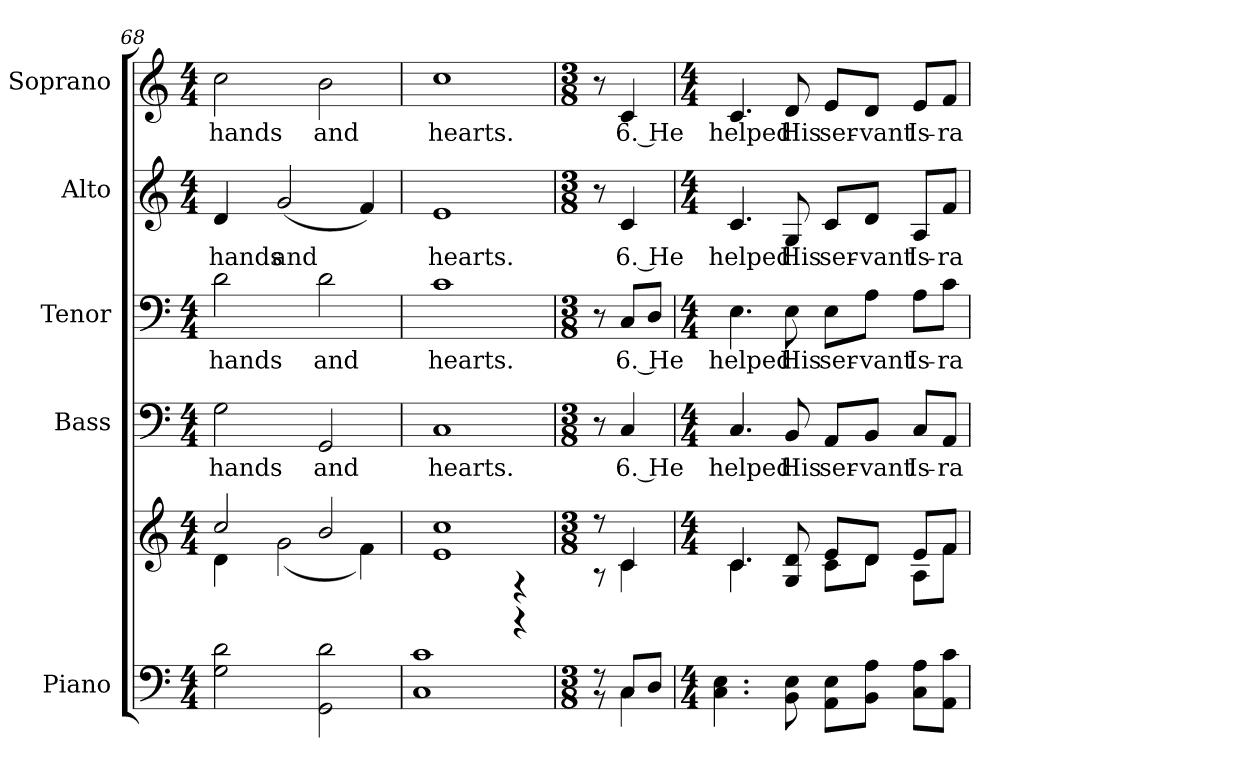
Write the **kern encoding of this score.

**kern	**kern	**kern	**text	**kern	**text	**kern	**text	**kern	**text
*part5	*part5	*part4	*part4	*part3	*part3	*part2	*part2	*part1	*part1
*staff6	*staff5	*staff4	*staff4	*staff3	*staff3	*staff2	*staff2	*staff1	*staff1
*I"Piano	*	*I"Bass	*	*I"Tenor	*	*I"Alto	*	*I"Soprano	*
*I'Pno.	*	*I'B.	*	*I'T.	*	*I'A.	*	*I'S.	*
!!LO:PB:g=z
*clefF4	*clefG2	*clefF4	*	*clefF4	*	*clefG2	*	*clefG2	*
*k[]	*k[]	*k[]	*	*k[]	*	*k[]	*	*k[]	*
*C:	*C:	*C:	*	*C:	*	*C:	*	*C:	*
*M4/4	*M4/4	*M4/4	*	*M4/4	*	*M4/4	*	*M4/4	*
=68	=68	=68	=68	=68	=68	=68	=68	=68	=68
*^	*^	*	*	*	*	*	*	*	*
!	!	!	!	!	!LO:LY:b:color=#000000	!	!	!	!	!	!
!	!	!	!	!	!	!	!LO:LY:b:color=#000000	!	!	!	!
!	!	!	!	!	!	!	!	!	!LO:LY:b:color=#000000	!	!
!	!	!	!	!	!	!	!	!	!	!	!LO:LY:b:color=#000000
2di/yy	2Gi\ 2di	2cci/	4di\	2Gi\	hands	2di\	hands	4di/	hands	2cci\	hands
!	!	!	!	!	!	!	!	!	!LO:LY:b:color=#000000	!	!
.	.	.	(2gi\	.	.	.	.	(2gi/	and	.	.
!	!	!	!	!	!LO:LY:b:color=#000000	!	!	!	!	!	!
!	!	!	!	!	!	!	!LO:LY:b:color=#000000	!	!	!	!
!	!	!	!	!	!	!	!	!	!	!	!LO:LY:b:color=#000000
2di/yy	2GGi\ 2di	2bi/	.	2GGi/	and	2di\	and	.	.	2bi\	and
.	.	.	4fi\)	.	.	.	.	4fi/)	.	.	.
=69	=69	=69	=69	=69	=69	=69	=69	=69	=69	=69	=69
!	!	!	!	!	!LO:LY:b:color=#000000	!	!	!	!	!	!
!	!	!	!	!	!	!	!LO:LY:b:color=#000000	!	!	!	!
!	!	!	!	!	!	!	!	!	!LO:LY:b:color=#000000	!	!
!	!	!	!	!	!	!	!	!	!	!	!LO:LY:b:color=#000000
2.ci/yy	1Ci 1ci	1ei 1cci	2.ei\yy	1Ci	hearts.	1ci	hearts.	1ei	hearts.	1cci	hearts.
4r	.	.	4r	.	.	.	.	.	.	.	.
!!LO:PB:g=z
=70	=70	=70	=70	=70	=70	=70	=70	=70	=70	=70	=70
*M3/8	*	*M3/8	*	*M3/8	*	*M3/8	*	*M3/8	*	*M3/8	*
8r	8r	8r	8r	8r	.	8r	.	8r	.	8r	.
!	!	!	!	!	!LO:LY:b:color=#000000	!	!	!	!	!	!
!	!	!	!	!	!	!	!LO:LY:b:color=#000000	!	!	!	!
!	!	!	!	!	!	!	!	!	!LO:LY:b:color=#000000	!	!
!	!	!	!	!	!	!	!	!	!	!	!LO:LY:b:color=#000000
8Ci/L	4Ci\	4ci/	4ci\	4Ci/	6. He	8Ci/L	6. He	4ci/	6. He	4ci/	6. He
8Di/J	.	.	.	.	.	8Di/J	.	.	.	.	.
=71	=71	=71	=71	=71	=71	=71	=71	=71	=71	=71	=71
*M4/4	*	*M4/4	*	*M4/4	*	*M4/4	*	*M4/4	*	*M4/4	*
!	!	!	!	!	!LO:LY:b:color=#000000	!	!	!	!	!	!
!	!	!	!	!	!	!	!LO:LY:b:color=#000000	!	!	!	!
!	!	!	!	!	!	!	!	!	!LO:LY:b:color=#000000	!	!
!	!	!	!	!	!	!	!	!	!	!	!LO:LY:b:color=#000000
4.Ei/yy	4.Ci\ 4.Ei	4.ci/	4.ci\	4.Ci/	helped	4.Ei\	helped	4.ci/	helped	4.ci/	helped
!	!	!	!	!	!LO:LY:b:color=#000000	!	!	!	!	!	!
!	!	!	!	!	!	!	!LO:LY:b:color=#000000	!	!	!	!
!	!	!	!	!	!	!	!	!	!LO:LY:b:color=#000000	!	!
!	!	!	!	!	!	!	!	!	!	!	!LO:LY:b:color=#000000
8Ei/yy	8BBi\ 8Ei	8Gi/ 8di	8Gi\yy	8BBi/	His	8Ei\	His	8Gi/	His	8di/	His
!	!	!	!	!	!LO:LY:b:color=#000000	!	!	!	!	!	!
!	!	!	!	!	!	!	!LO:LY:b:color=#000000	!	!	!	!
!	!	!	!	!	!	!	!	!	!LO:LY:b:color=#000000	!	!
!	!	!	!	!	!	!	!	!	!	!	!LO:LY:b:color=#000000
8Ei/Lyy	8AAi\ 8EiL	8ei/L	8ci\L	8AAi/L	ser-	8Ei\L	ser-	8ci/L	ser-	8ei/L	ser-
!	!	!	!	!	!LO:LY:b:color=#000000	!	!	!	!	!	!
!	!	!	!	!	!	!	!LO:LY:b:color=#000000	!	!	!	!
!	!	!	!	!	!	!	!	!	!LO:LY:b:color=#000000	!	!
!	!	!	!	!	!	!	!	!	!	!	!LO:LY:b:color=#000000
8Ai/Jyy	8BBi\ 8AiJ	8di/J	8di\J	8BBi/J	-vant	8Ai\J	-vant	8di/J	-vant	8di/J	-vant
!	!	!	!	!	!LO:LY:b:color=#000000	!	!	!	!	!	!
!	!	!	!	!	!	!	!LO:LY:b:color=#000000	!	!	!	!
!	!	!	!	!	!	!	!	!	!LO:LY:b:color=#000000	!	!
!	!	!	!	!	!	!	!	!	!	!	!LO:LY:b:color=#000000
8Ai/Lyy	8Ci\ 8AiL	8ei/L	8Ai\L	8Ci/L	Is-	8Ai\L	Is-	8Ai/L	Is-	8ei/L	Is-
!	!	!	!	!	!LO:LY:b:color=#000000	!	!	!	!	!	!
!	!	!	!	!	!	!	!LO:LY:b:color=#000000	!	!	!	!
!	!	!	!	!	!	!	!	!	!LO:LY:b:color=#000000	!	!
!	!	!	!	!	!	!	!	!	!	!	!LO:LY:b:color=#000000
8ci/Jyy	8AAi\ 8ciJ	8fi/J	8fi\J	8AAi/J	-ra-	8ci\J	-ra-	8fi/J	-ra-	8fi/J	-ra-
*v	*v	*	*	*	*	*	*	*	*	*	*
*	*v	*v	*	*	*	*	*	*	*	*
=	=	=	=	=	=	=	=	=	=
*-	*-	*-	*-	*-	*-	*-	*-	*-	*-
